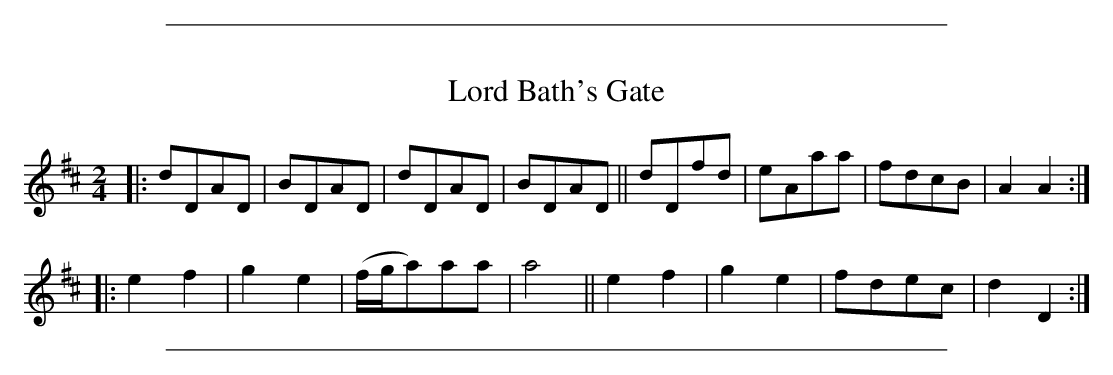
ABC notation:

X:1
T: Lord Bath's Gate
M: 2/4
L: 1/8
K: D
|: dDAD | BDAD | dDAD | BDAD || dDfd | eAaa | fdcB | A2A2 :|
|: e2f2 | g2e2 | (f/g/a)aa | a4 || e2f2 | g2e2 | fdec | d2D2 :|
